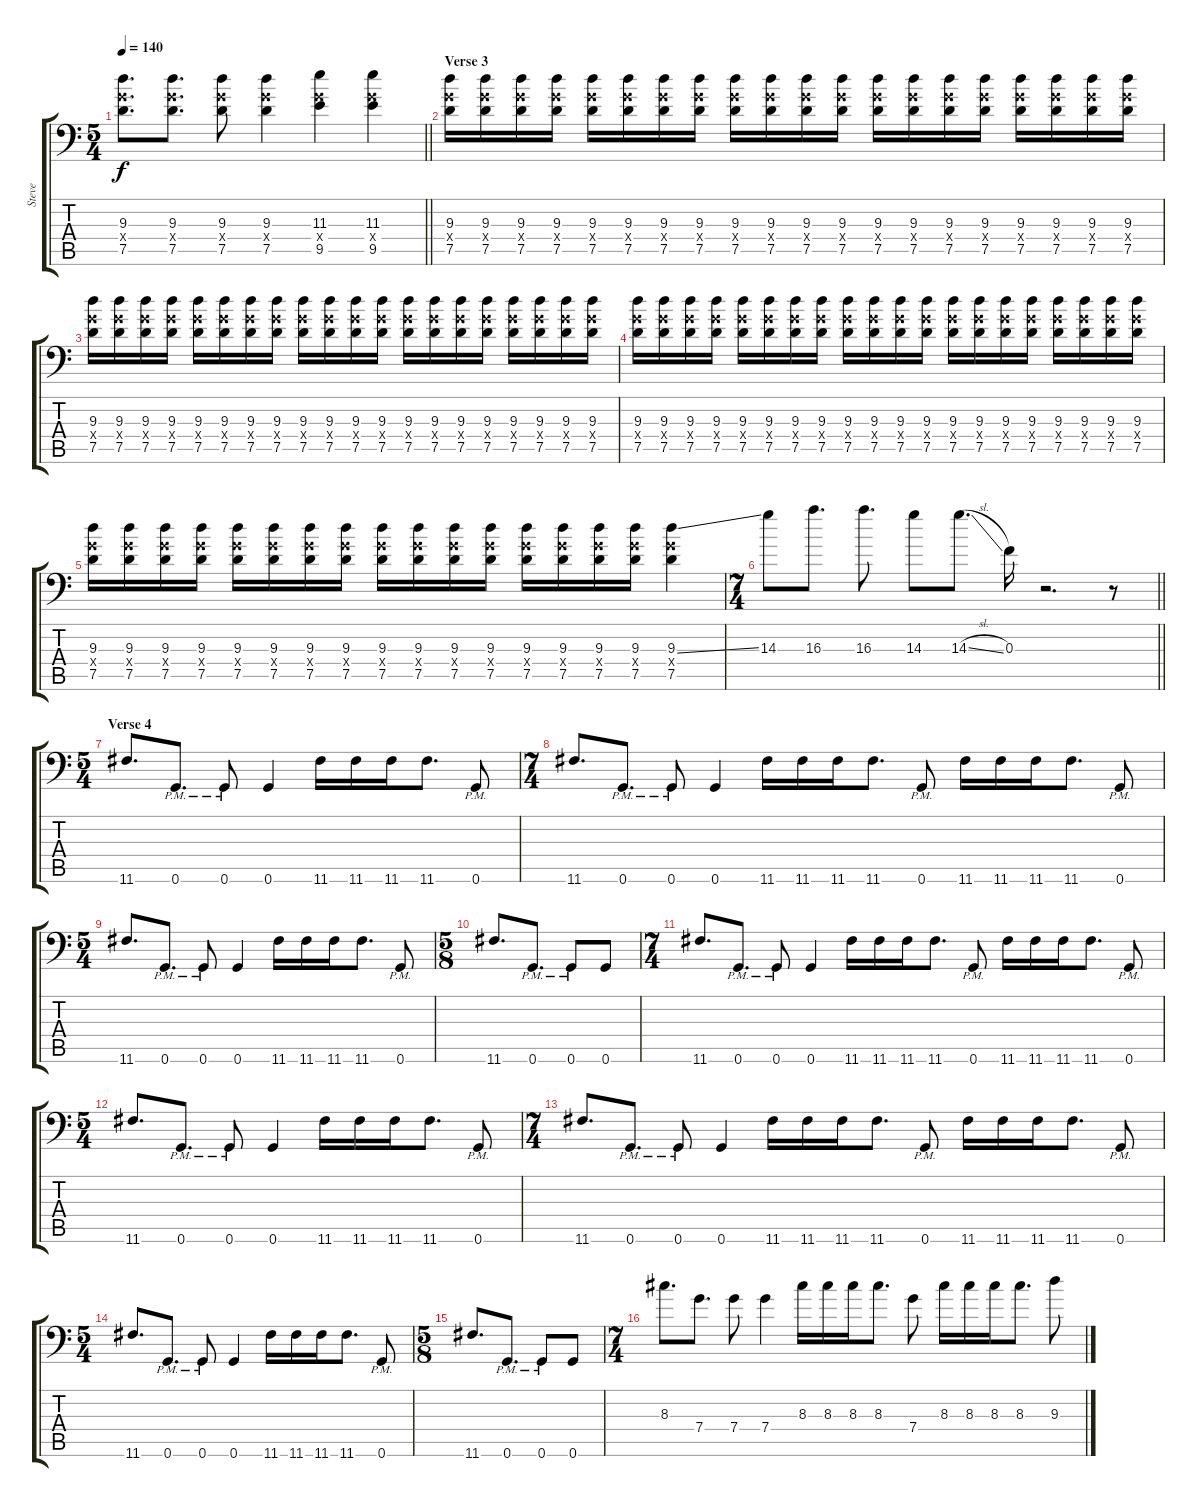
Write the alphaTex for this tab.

\track ("Steve" "Steve") {instrument distortionguitar}
\staff {score tabs}
\tuning (D4 A3 F3 C3 G2 G1) {hide}
\ts (5 4)
\tempo 140
\clef f4
\barLineRight lightlight
\ks c
(9.3 7.4{x} 7.5).8{d dy f} (9.3 7.4{x} 7.5).8{d} (9.3 7.4{x} 7.5).8 (9.3 7.4{x} 7.5).4 (11.3 7.4{x} 9.5).4 (11.3 7.4{x} 9.5).4 |
\section ("" "Verse 3")
(9.3 7.4{x} 7.5).16 (9.3 7.4{x} 7.5).16 (9.3 7.4{x} 7.5).16 (9.3 7.4{x} 7.5).16 (9.3 7.4{x} 7.5).16 (9.3 7.4{x} 7.5).16 (9.3 7.4{x} 7.5).16 (9.3 7.4{x} 7.5).16 (9.3 7.4{x} 7.5).16 (9.3 7.4{x} 7.5).16 (9.3 7.4{x} 7.5).16 (9.3 7.4{x} 7.5).16 (9.3 7.4{x} 7.5).16 (9.3 7.4{x} 7.5).16 (9.3 7.4{x} 7.5).16 (9.3 7.4{x} 7.5).16 (9.3 7.4{x} 7.5).16 (9.3 7.4{x} 7.5).16 (9.3 7.4{x} 7.5).16 (9.3 7.4{x} 7.5).16 |
(9.3 7.4{x} 7.5).16 (9.3 7.4{x} 7.5).16 (9.3 7.4{x} 7.5).16 (9.3 7.4{x} 7.5).16 (9.3 7.4{x} 7.5).16 (9.3 7.4{x} 7.5).16 (9.3 7.4{x} 7.5).16 (9.3 7.4{x} 7.5).16 (9.3 7.4{x} 7.5).16 (9.3 7.4{x} 7.5).16 (9.3 7.4{x} 7.5).16 (9.3 7.4{x} 7.5).16 (9.3 7.4{x} 7.5).16 (9.3 7.4{x} 7.5).16 (9.3 7.4{x} 7.5).16 (9.3 7.4{x} 7.5).16 (9.3 7.4{x} 7.5).16 (9.3 7.4{x} 7.5).16 (9.3 7.4{x} 7.5).16 (9.3 7.4{x} 7.5).16 |
(9.3 7.4{x} 7.5).16 (9.3 7.4{x} 7.5).16 (9.3 7.4{x} 7.5).16 (9.3 7.4{x} 7.5).16 (9.3 7.4{x} 7.5).16 (9.3 7.4{x} 7.5).16 (9.3 7.4{x} 7.5).16 (9.3 7.4{x} 7.5).16 (9.3 7.4{x} 7.5).16 (9.3 7.4{x} 7.5).16 (9.3 7.4{x} 7.5).16 (9.3 7.4{x} 7.5).16 (9.3 7.4{x} 7.5).16 (9.3 7.4{x} 7.5).16 (9.3 7.4{x} 7.5).16 (9.3 7.4{x} 7.5).16 (9.3 7.4{x} 7.5).16 (9.3 7.4{x} 7.5).16 (9.3 7.4{x} 7.5).16 (9.3 7.4{x} 7.5).16 |
(9.3 7.4{x} 7.5).16 (9.3 7.4{x} 7.5).16 (9.3 7.4{x} 7.5).16 (9.3 7.4{x} 7.5).16 (9.3 7.4{x} 7.5).16 (9.3 7.4{x} 7.5).16 (9.3 7.4{x} 7.5).16 (9.3 7.4{x} 7.5).16 (9.3 7.4{x} 7.5).16 (9.3 7.4{x} 7.5).16 (9.3 7.4{x} 7.5).16 (9.3 7.4{x} 7.5).16 (9.3 7.4{x} 7.5).16 (9.3 7.4{x} 7.5).16 (9.3 7.4{x} 7.5).16 (9.3 7.4{x} 7.5).16 (9.3{ss} 7.4{x} 7.5).4 |
\ts (7 4)
\barLineRight lightlight
14.3.8 16.3.8{d} 16.3.8{d} 14.3.8 14.3{sl}.8{d} 0.3.16 r.2{d} r.8 |
\ts (5 4)
\section ("" "Verse 4")
11.6.8{d instrument distortionguitar} 0.6{pm}.8{d} 0.6{pm}.8 0.6.4 11.6.16 11.6.16 11.6.16 11.6.8{d} 0.6{pm}.8 |
\ts (7 4)
11.6.8{d} 0.6{pm}.8{d} 0.6{pm}.8 0.6.4 11.6.16 11.6.16 11.6.16 11.6.8{d} 0.6{pm}.8 11.6.16 11.6.16 11.6.16 11.6.8{d} 0.6{pm}.8 |
\ts (5 4)
11.6.8{d} 0.6{pm}.8{d} 0.6{pm}.8 0.6.4 11.6.16 11.6.16 11.6.16 11.6.8{d} 0.6{pm}.8 |
\ts (5 8)
11.6.8{d} 0.6{pm}.8{d} 0.6{pm}.8 0.6.8 |
\ts (7 4)
11.6.8{d} 0.6{pm}.8{d} 0.6{pm}.8 0.6.4 11.6.16 11.6.16 11.6.16 11.6.8{d} 0.6{pm}.8 11.6.16 11.6.16 11.6.16 11.6.8{d} 0.6{pm}.8 |
\ts (5 4)
11.6.8{d} 0.6{pm}.8{d} 0.6{pm}.8 0.6.4 11.6.16 11.6.16 11.6.16 11.6.8{d} 0.6{pm}.8 |
\ts (7 4)
11.6.8{d} 0.6{pm}.8{d} 0.6{pm}.8 0.6.4 11.6.16 11.6.16 11.6.16 11.6.8{d} 0.6{pm}.8 11.6.16 11.6.16 11.6.16 11.6.8{d} 0.6{pm}.8 |
\ts (5 4)
11.6.8{d} 0.6{pm}.8{d} 0.6{pm}.8 0.6.4 11.6.16 11.6.16 11.6.16 11.6.8{d} 0.6{pm}.8 |
\ts (5 8)
11.6.8{d} 0.6{pm}.8{d} 0.6{pm}.8 0.6.8 |
\ts (7 4)
8.3.8{d} 7.4.8{d} 7.4.8 7.4.4 8.3.16 8.3.16 8.3.16 8.3.8{d} 7.4.8 8.3.16 8.3.16 8.3.16 8.3.8{d} 9.3.8
